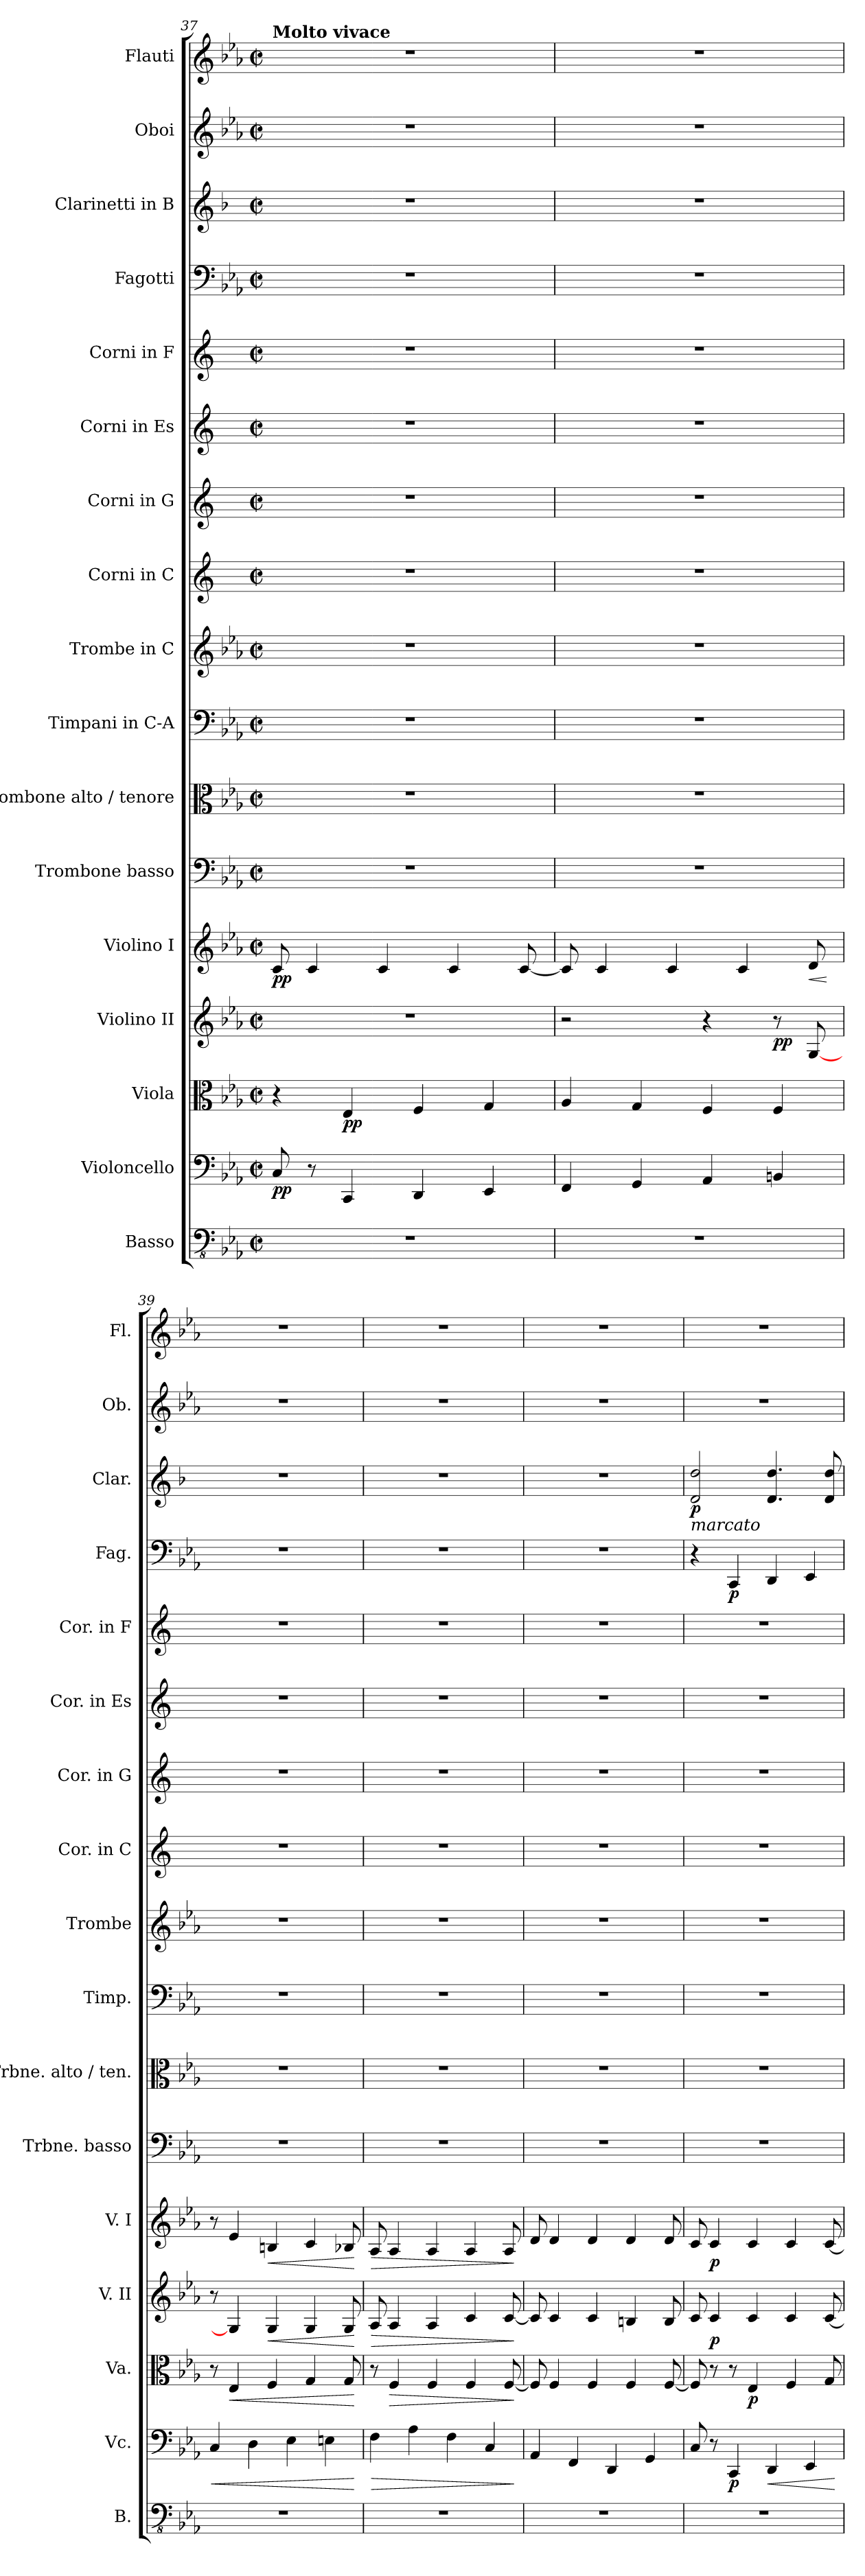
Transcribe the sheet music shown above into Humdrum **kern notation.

**kern	**kern	**dynam	**kern	**dynam	**kern	**dynam	**kern	**dynam	**kern	**kern	**kern	**kern	**kern	**kern	**kern	**kern	**kern	**dynam	**kern	**dynam	**kern	**kern
*part17	*part16	*part16	*part15	*part15	*part14	*part14	*part13	*part13	*part12	*part11	*part10	*part9	*part8	*part7	*part6	*part5	*part4	*part4	*part3	*part3	*part2	*part1
*staff17	*staff16	*staff16	*staff15	*staff15	*staff14	*staff14	*staff13	*staff13	*staff12	*staff11	*staff10	*staff9	*staff8	*staff7	*staff6	*staff5	*staff4	*staff4	*staff3	*staff3	*staff2	*staff1
*I"Basso	*I"Violoncello	*	*I"Viola	*	*I"Violino II	*	*I"Violino I	*	*I"Trombone basso	*I"Trombone alto / tenore	*I"Timpani in C-A	*I"Trombe in C	*I"Corni in C	*I"Corni in G	*I"Corni in Es	*I"Corni in F	*I"Fagotti	*	*I"Clarinetti in B	*	*I"Oboi	*I"Flauti
*I'B.	*I'Vc.	*	*I'Va.	*	*I'V. II	*	*I'V. I	*	*I'Trbne. basso	*I'Trbne. alto / ten.	*I'Timp.	*I'Trombe	*I'Cor. in C	*I'Cor. in G	*I'Cor. in Es	*I'Cor. in F	*I'Fag.	*	*I'Clar.	*	*I'Ob.	*I'Fl.
*clefFv4	*clefF4	*	*clefC3	*	*clefG2	*	*clefG2	*	*clefF4	*clefC3	*clefF4	*clefG2	*clefG2	*clefG2	*clefG2	*clefG2	*clefF4	*	*clefG2	*	*clefG2	*clefG2
*	*	*	*	*	*	*	*	*	*	*	*	*	*ITrd7c12	*ITrd3c5	*ITrd5c9	*ITrd4c7	*	*	*ITrd1c2	*	*	*
*k[b-e-a-]	*k[b-e-a-]	*	*k[b-e-a-]	*	*k[b-e-a-]	*	*k[b-e-a-]	*	*k[b-e-a-]	*k[b-e-a-]	*k[b-e-a-]	*k[b-e-a-]	*k[]	*k[f#]	*k[b-e-a-]	*k[b-]	*k[b-e-a-]	*	*k[b-e-a-]	*	*k[b-e-a-]	*k[b-e-a-]
*M2/2	*M2/2	*	*M2/2	*	*M2/2	*	*M2/2	*	*M2/2	*M2/2	*M2/2	*M2/2	*M2/2	*M2/2	*M2/2	*M2/2	*M2/2	*	*M2/2	*	*M2/2	*M2/2
*met(c|)	*met(c|)	*	*met(c|)	*	*met(c|)	*	*met(c|)	*	*met(c|)	*met(c|)	*met(c|)	*met(c|)	*met(c|)	*met(c|)	*met(c|)	*met(c|)	*met(c|)	*	*met(c|)	*	*met(c|)	*met(c|)
=37	=37	=37	=37	=37	=37	=37	=37	=37	=37	=37	=37	=37	=37	=37	=37	=37	=37	=37	=37	=37	=37	=37
!	!	!	!	!	!	!	!	!	!	!	!	!	!	!	!	!	!	!	!	!	!	!LO:TX:a:B:t=Molto vivace
!	!	!LO:DY:b	!	!	!	!	!	!LO:DY:b	!	!	!	!	!	!	!	!	!	!	!	!	!	!
1r	8C/	pp	4r	.	1r	.	8c/	pp	1r	1r	1r	1r	1r	1r	1r	1r	1r	.	1r	.	1r	1r
.	8r	.	.	.	.	.	4c/	.	.	.	.	.	.	.	.	.	.	.	.	.	.	.
!	!	!	!	!LO:DY:b	!	!	!	!	!	!	!	!	!	!	!	!	!	!	!	!	!	!
.	4CC/	.	4E-/	pp	.	.	.	.	.	.	.	.	.	.	.	.	.	.	.	.	.	.
.	.	.	.	.	.	.	4c/	.	.	.	.	.	.	.	.	.	.	.	.	.	.	.
.	4DD/	.	4F/	.	.	.	.	.	.	.	.	.	.	.	.	.	.	.	.	.	.	.
.	.	.	.	.	.	.	4c/	.	.	.	.	.	.	.	.	.	.	.	.	.	.	.
.	4EE-/	.	4G/	.	.	.	.	.	.	.	.	.	.	.	.	.	.	.	.	.	.	.
.	.	.	.	.	.	.	[8c/	.	.	.	.	.	.	.	.	.	.	.	.	.	.	.
=38	=38	=38	=38	=38	=38	=38	=38	=38	=38	=38	=38	=38	=38	=38	=38	=38	=38	=38	=38	=38	=38	=38
1r	4FF/	.	4A-/	.	2r	.	8c/]	.	1r	1r	1r	1r	1r	1r	1r	1r	1r	.	1r	.	1r	1r
.	.	.	.	.	.	.	4c/	.	.	.	.	.	.	.	.	.	.	.	.	.	.	.
.	4GG/	.	4G/	.	.	.	.	.	.	.	.	.	.	.	.	.	.	.	.	.	.	.
.	.	.	.	.	.	.	4c/	.	.	.	.	.	.	.	.	.	.	.	.	.	.	.
.	4AA-/	.	4F/	.	4r	.	.	.	.	.	.	.	.	.	.	.	.	.	.	.	.	.
.	.	.	.	.	.	.	4c/	.	.	.	.	.	.	.	.	.	.	.	.	.	.	.
!	!	!	!	!	!	!LO:DY:b	!	!	!	!	!	!	!	!	!	!	!	!	!	!	!	!
.	4BBn/	.	4F/	.	8r	pp	.	.	.	.	.	.	.	.	.	.	.	.	.	.	.	.
!	!	!	!	!	!	!	!	!LO:HP:b	!	!	!	!	!	!	!	!	!	!	!	!	!	!
.	.	.	.	.	[8G/	.	8d/	<	.	.	.	.	.	.	.	.	.	.	.	.	.	.
.	.	.	.	.	.	.	.	[	.	.	.	.	.	.	.	.	.	.	.	.	.	.
=39	=39	=39	=39	=39	=39	=39	=39	=39	=39	=39	=39	=39	=39	=39	=39	=39	=39	=39	=39	=39	=39	=39
!	!	!LO:HP:b	!	!	!	!	!	!	!	!	!	!	!	!	!	!	!	!	!	!	!	!
1r	4C/	<	8r	.	8r	.	8r	.	1r	1r	1r	1r	1r	1r	1r	1r	1r	.	1r	.	1r	1r
!	!	!	!	!LO:HP:b	!	!	!	!	!	!	!	!	!	!	!	!	!	!	!	!	!	!
.	.	.	4E-/	<	4G/]	.	4e-/	.	.	.	.	.	.	.	.	.	.	.	.	.	.	.
.	4D\	.	.	.	.	.	.	.	.	.	.	.	.	.	.	.	.	.	.	.	.	.
!	!	!	!	!	!	!LO:HP:b	!	!LO:HP:b	!	!	!	!	!	!	!	!	!	!	!	!	!	!
.	.	.	4F/	.	4G/	<	4Bn/	<	.	.	.	.	.	.	.	.	.	.	.	.	.	.
.	4E-\	.	.	.	.	.	.	.	.	.	.	.	.	.	.	.	.	.	.	.	.	.
.	.	.	4G/	.	4G/	.	4c/	.	.	.	.	.	.	.	.	.	.	.	.	.	.	.
.	4En\	.	.	.	.	.	.	.	.	.	.	.	.	.	.	.	.	.	.	.	.	.
.	.	.	8G/	.	8G/	.	8B-X/	.	.	.	.	.	.	.	.	.	.	.	.	.	.	.
.	.	[	.	[	.	[	.	[	.	.	.	.	.	.	.	.	.	.	.	.	.	.
=40	=40	=40	=40	=40	=40	=40	=40	=40	=40	=40	=40	=40	=40	=40	=40	=40	=40	=40	=40	=40	=40	=40
!	!	!LO:HP:b	!	!	!	!LO:HP:b	!	!LO:HP:b	!	!	!	!	!	!	!	!	!	!	!	!	!	!
1r	4F\	>	8r	.	8A-/	>	8A-/	>	1r	1r	1r	1r	1r	1r	1r	1r	1r	.	1r	.	1r	1r
!	!	!	!	!LO:HP:b	!	!	!	!	!	!	!	!	!	!	!	!	!	!	!	!	!	!
.	.	.	4F/	>	4A-/	.	4A-/	.	.	.	.	.	.	.	.	.	.	.	.	.	.	.
.	4A-\	.	.	.	.	.	.	.	.	.	.	.	.	.	.	.	.	.	.	.	.	.
.	.	.	4F/	.	4A-/	.	4A-/	.	.	.	.	.	.	.	.	.	.	.	.	.	.	.
.	4F\	.	.	.	.	.	.	.	.	.	.	.	.	.	.	.	.	.	.	.	.	.
.	.	.	4F/	.	4c/	.	4A-/	.	.	.	.	.	.	.	.	.	.	.	.	.	.	.
.	4C/	.	.	.	.	.	.	.	.	.	.	.	.	.	.	.	.	.	.	.	.	.
.	.	.	[8F/	.	[8c/	.	8A-/	.	.	.	.	.	.	.	.	.	.	.	.	.	.	.
.	.	]	.	]	.	]	.	]	.	.	.	.	.	.	.	.	.	.	.	.	.	.
=41	=41	=41	=41	=41	=41	=41	=41	=41	=41	=41	=41	=41	=41	=41	=41	=41	=41	=41	=41	=41	=41	=41
1r	4AA-/	.	8F/]	.	8c/]	.	8d/	.	1r	1r	1r	1r	1r	1r	1r	1r	1r	.	1r	.	1r	1r
.	.	.	4F/	.	4c/	.	4d/	.	.	.	.	.	.	.	.	.	.	.	.	.	.	.
.	4FF/	.	.	.	.	.	.	.	.	.	.	.	.	.	.	.	.	.	.	.	.	.
.	.	.	4F/	.	4c/	.	4d/	.	.	.	.	.	.	.	.	.	.	.	.	.	.	.
.	4DD/	.	.	.	.	.	.	.	.	.	.	.	.	.	.	.	.	.	.	.	.	.
.	.	.	4F/	.	4Bn/	.	4d/	.	.	.	.	.	.	.	.	.	.	.	.	.	.	.
.	4GG/	.	.	.	.	.	.	.	.	.	.	.	.	.	.	.	.	.	.	.	.	.
.	.	.	[8F/	.	8B/	.	8d/	.	.	.	.	.	.	.	.	.	.	.	.	.	.	.
=42	=42	=42	=42	=42	=42	=42	=42	=42	=42	=42	=42	=42	=42	=42	=42	=42	=42	=42	=42	=42	=42	=42
!	!	!	!	!	!	!	!	!	!	!	!	!	!	!	!	!	!	!	!LO:TX:b:i:t=marcato	!	!	!
!	!	!	!	!	!	!	!	!	!	!	!	!	!	!	!	!	!	!	!	!LO:DY:b	!	!
1r	8C/	.	8F/]	.	8c/	.	8c/	.	1r	1r	1r	1r	1r	1r	1r	1r	4r	.	2c/ 2cc/	p	1r	1r
!	!	!	!	!	!	!LO:DY:b	!	!LO:DY:b	!	!	!	!	!	!	!	!	!	!	!	!	!	!
.	8r	.	8r	.	4c/	p	4c/	p	.	.	.	.	.	.	.	.	.	.	.	.	.	.
!	!	!LO:DY:b	!	!	!	!	!	!	!	!	!	!	!	!	!	!	!	!LO:DY:b	!	!	!	!
.	4CC/	p	8r	.	.	.	.	.	.	.	.	.	.	.	.	.	4CC/	p	.	.	.	.
!	!	!	!	!LO:DY:b	!	!	!	!	!	!	!	!	!	!	!	!	!	!	!	!	!	!
.	.	.	4E-/	p	4c/	.	4c/	.	.	.	.	.	.	.	.	.	.	.	.	.	.	.
!	!	!LO:HP:b	!	!	!	!	!	!	!	!	!	!	!	!	!	!	!	!	!	!	!	!
.	4DD/	<	.	.	.	.	.	.	.	.	.	.	.	.	.	.	4DD/	.	4.c/ 4.cc/	.	.	.
.	.	.	4F/	.	4c/	.	4c/	.	.	.	.	.	.	.	.	.	.	.	.	.	.	.
.	4EE-/	.	.	.	.	.	.	.	.	.	.	.	.	.	.	.	4EE-/	.	.	.	.	.
.	.	.	8G/	.	[8c/	.	[8c/	.	.	.	.	.	.	.	.	.	.	.	8c/ 8cc/	.	.	.
.	.	[	.	.	.	.	.	.	.	.	.	.	.	.	.	.	.	.	.	.	.	.
=	=	=	=	=	=	=	=	=	=	=	=	=	=	=	=	=	=	=	=	=	=	=
*-	*-	*-	*-	*-	*-	*-	*-	*-	*-	*-	*-	*-	*-	*-	*-	*-	*-	*-	*-	*-	*-	*-
